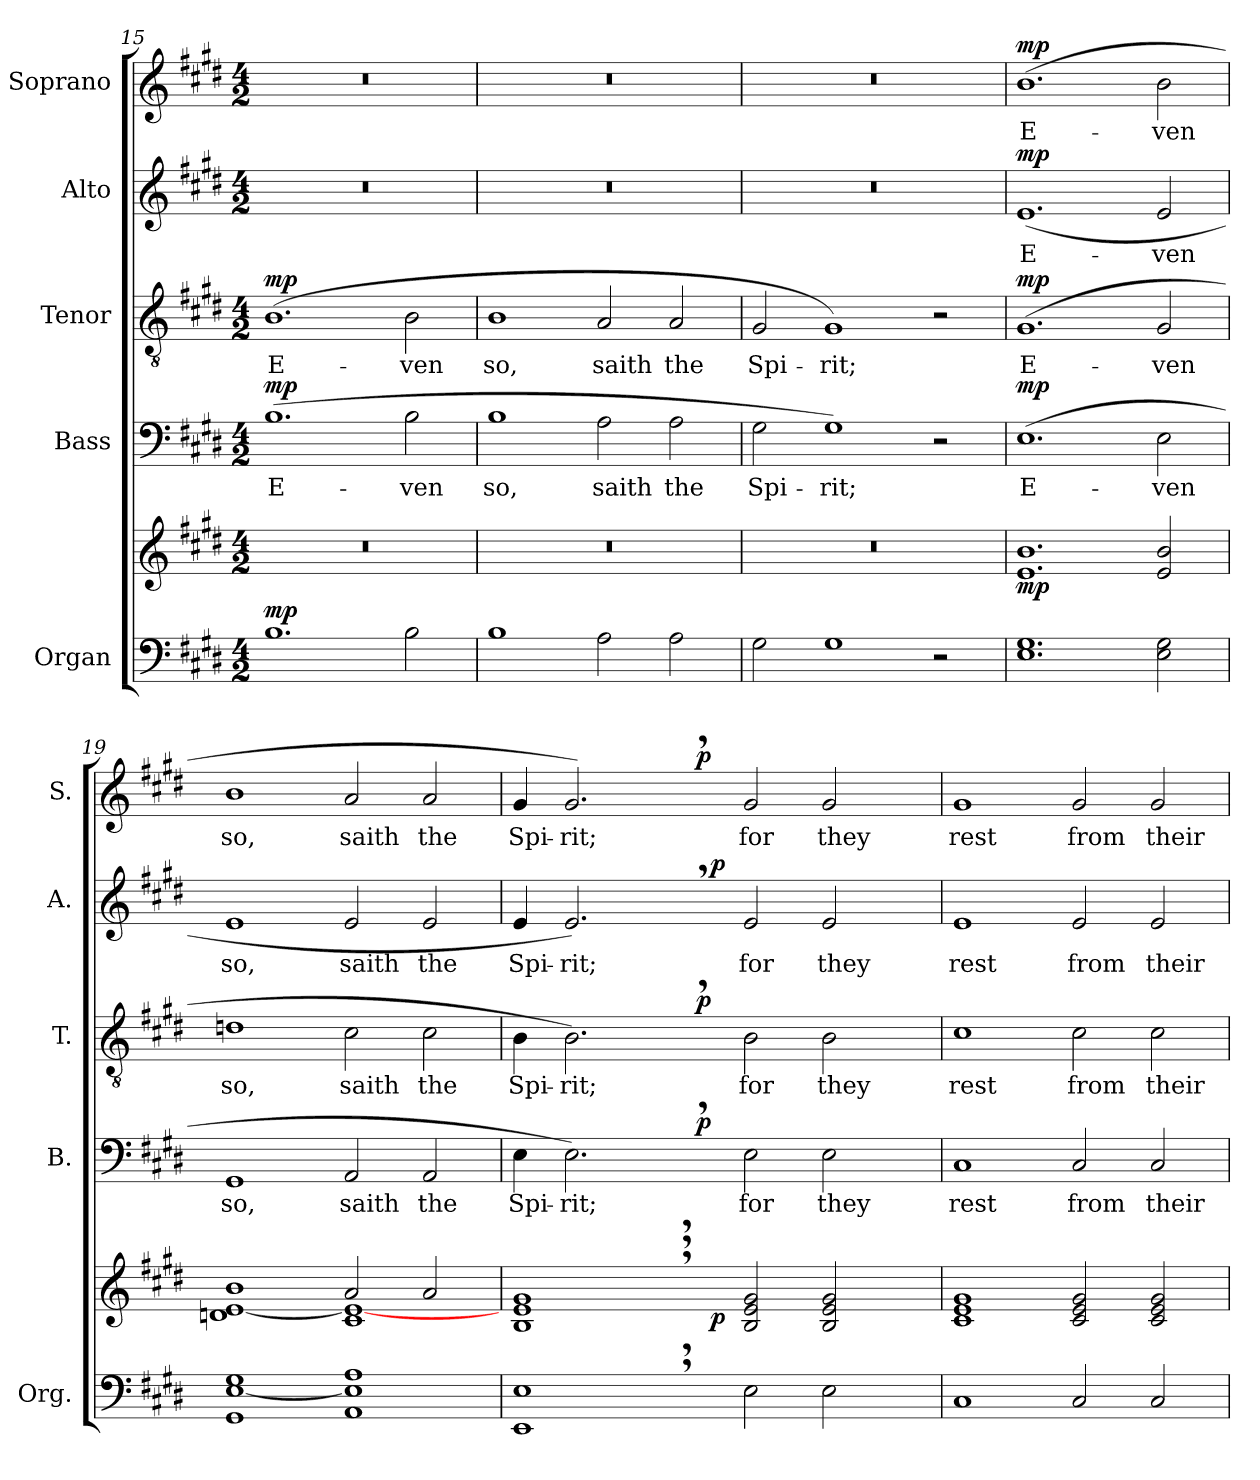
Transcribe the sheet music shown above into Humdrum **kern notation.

**kern	**kern	**dynam	**kern	**text	**dynam	**kern	**text	**dynam	**kern	**text	**dynam	**kern	**text	**dynam
*part5	*part5	*part5	*part4	*part4	*part4	*part3	*part3	*part3	*part2	*part2	*part2	*part1	*part1	*part1
*staff6	*staff5	*staff5/6	*staff4	*staff4	*staff4	*staff3	*staff3	*staff3	*staff2	*staff2	*staff2	*staff1	*staff1	*staff1
*I"Organ	*	*	*I"Bass	*	*	*I"Tenor	*	*	*I"Alto	*	*	*I"Soprano	*	*
*I'Org.	*	*	*I'B.	*	*	*I'T.	*	*	*I'A.	*	*	*I'S.	*	*
*clefF4	*clefG2	*	*clefF4	*	*	*clefGv2	*	*	*clefG2	*	*	*clefG2	*	*
*k[f#c#g#d#]	*k[f#c#g#d#]	*	*k[f#c#g#d#]	*	*	*k[f#c#g#d#]	*	*	*k[f#c#g#d#]	*	*	*k[f#c#g#d#]	*	*
*E:	*E:	*	*E:	*	*	*E:	*	*	*E:	*	*	*E:	*	*
*M4/2	*M4/2	*	*M4/2	*	*	*M4/2	*	*	*M4/2	*	*	*M4/2	*	*
=15	=15	=15	=15	=15	=15	=15	=15	=15	=15	=15	=15	=15	=15	=15
!	!	!LO:DY:a=2	!	!LO:LY:b	!LO:DY:a	!	!LO:LY:b	!LO:DY:a	!	!	!	!	!	!
1.B	0r	mp	(>1.B	E-	mp	(>1.B	E-	mp	0r	.	.	0r	.	.
!	!	!	!	!LO:LY:b	!	!	!LO:LY:b	!	!	!	!	!	!	!
2B\	.	.	2B\	-ven	.	2B\	-ven	.	.	.	.	.	.	.
=16	=16	=16	=16	=16	=16	=16	=16	=16	=16	=16	=16	=16	=16	=16
!	!	!	!	!LO:LY:b	!	!	!LO:LY:b	!	!	!	!	!	!	!
1B	0r	.	1B	so,	.	1B	so,	.	0r	.	.	0r	.	.
!	!	!	!	!LO:LY:b	!	!	!LO:LY:b	!	!	!	!	!	!	!
2A\	.	.	2A\	saith	.	2A/	saith	.	.	.	.	.	.	.
!	!	!	!	!LO:LY:b	!	!	!LO:LY:b	!	!	!	!	!	!	!
2A\	.	.	2A\	the	.	2A/	the	.	.	.	.	.	.	.
=17	=17	=17	=17	=17	=17	=17	=17	=17	=17	=17	=17	=17	=17	=17
!	!	!	!	!LO:LY:b	!	!	!LO:LY:b	!	!	!	!	!	!	!
2G#\	0r	.	2G#\	Spi-	.	2G#/	Spi-	.	0r	.	.	0r	.	.
!	!	!	!	!LO:LY:b	!	!	!LO:LY:b	!	!	!	!	!	!	!
1G#	.	.	1G#)	-rit;	.	1G#)	-rit;	.	.	.	.	.	.	.
2r	.	.	2r	.	.	2r	.	.	.	.	.	.	.	.
!!LO:PB:g=z
=18	=18	=18	=18	=18	=18	=18	=18	=18	=18	=18	=18	=18	=18	=18
!	!	!LO:DY:b	!	!LO:LY:b	!LO:DY:a	!	!LO:LY:b	!LO:DY:a	!	!LO:LY:b	!LO:DY:a	!	!LO:LY:b	!LO:DY:a
1.E 1.G#	1.e 1.b	mp	(>1.E	E-	mp	(>1.G#	E-	mp	(>1.e	E-	mp	(>1.b	E-	mp
!	!	!	!	!LO:LY:b	!	!	!LO:LY:b	!	!	!LO:LY:b	!	!	!LO:LY:b	!
2E\ 2G#\	2e/ 2b/	.	2E\	-ven	.	2G#/	-ven	.	2e/	-ven	.	2b\	-ven	.
=19	=19	=19	=19	=19	=19	=19	=19	=19	=19	=19	=19	=19	=19	=19
*	*^	*	*	*	*	*	*	*	*	*	*	*	*	*
!	!	!	!	!	!LO:LY:b	!	!	!LO:LY:b	!	!	!LO:LY:b	!	!	!LO:LY:b	!
1GG# [1E 1G#	1b	1dn [<1e	.	1GG#	so,	.	1dn	so,	.	1e	so,	.	1b	so,	.
!	!	!	!	!	!LO:LY:b	!	!	!LO:LY:b	!	!	!LO:LY:b	!	!	!LO:LY:b	!
1AA 1E] 1A	2a/	1c# 1e_	.	2AA/	saith	.	2c#\	saith	.	2e/	saith	.	2a/	saith	.
!	!	!	!	!	!LO:LY:b	!	!	!LO:LY:b	!	!	!LO:LY:b	!	!	!LO:LY:b	!
.	2a/	.	.	2AA/	the	.	2c#\	the	.	2e/	the	.	2a/	the	.
=20	=20	=20	=20	=20	=20	=20	=20	=20	=20	=20	=20	=20	=20	=20	=20
!	!	!	!	!	!LO:LY:b	!	!	!LO:LY:b	!	!	!LO:LY:b	!	!	!LO:LY:b	!
*	*	*	*	*^	*	*	*^	*	*	*^	*	*	*^	*	*
1EE,> 1E,>	1B,> 1e,> 1g#,>	2..ryy	.	4E\	2ryy	Spi-	.	4B\	2ryy	Spi-	.	4e/	2..ryy	Spi-	.	4g#/	2ryy	Spi-	.
!	!	!	!	!	!	!LO:LY:b	!	!	!	!LO:LY:b	!	!	!	!LO:LY:b	!	!	!	!LO:LY:b	!
.	.	.	.	2.E,>\)	.	-rit;	.	2.B,>\)	.	-rit;	.	2.e,>/)	.	-rit;	.	2.g#,>/)	.	-rit;	.
.	.	.	.	.	4ryy	.	.	.	4ryy	.	.	.	.	.	.	.	4ryy	.	.
.	.	.	.	.	16.ryy	.	.	.	16.ryy	.	.	.	.	.	.	.	16.ryy	.	.
!	!	!	!	!	!	!	!LO:DY:a	!	!	!	!LO:DY:a	!	!	!	!	!	!	!	!LO:DY:a
.	.	.	.	.	1ryy	.	p	.	1ryy	.	p	.	.	.	.	.	1ryy	.	p
!	!	!	!LO:DY:b	!	!	!	!	!	!	!	!	!	!	!	!LO:DY:a	!	!	!	!
.	.	1ryy	p	.	.	.	.	.	.	.	.	.	1ryy	.	p	.	.	.	.
!	!	!	!	!	!	!LO:LY:b	!	!	!	!LO:LY:b	!	!	!	!LO:LY:b	!	!	!	!LO:LY:b	!
2E\	2B/ 2e/ 2g#/	.	.	2E\	.	for	.	2B\	.	for	.	2e/	.	for	.	2g#/	.	for	.
!	!	!	!	!	!	!LO:LY:b	!	!	!	!LO:LY:b	!	!	!	!LO:LY:b	!	!	!	!LO:LY:b	!
2E\	2B/ 2e/ 2g#/	.	.	2E\	.	they	.	2B\	.	they	.	2e/	.	they	.	2g#/	.	they	.
.	.	.	.	.	8ryy	.	.	.	8ryy	.	.	.	.	.	.	.	8ryy	.	.
.	.	8ryy	.	.	.	.	.	.	.	.	.	.	8ryy	.	.	.	.	.	.
.	.	.	.	.	32ryy	.	.	.	32ryy	.	.	.	.	.	.	.	32ryy	.	.
=21	=21	=21	=21	=21	=21	=21	=21	=21	=21	=21	=21	=21	=21	=21	=21	=21	=21	=21	=21
!	!	!	!	!	!	!LO:LY:b	!	!	!	!LO:LY:b	!	!	!	!LO:LY:b	!	!	!	!LO:LY:b	!
*	*v	*v	*	*	*	*	*	*v	*v	*	*	*v	*v	*	*	*v	*v	*	*
*	*	*	*v	*v	*	*	*	*	*	*	*	*	*	*	*
1C#	1c# 1e 1g#	.	1C#	rest	.	1c#	rest	.	1e	rest	.	1g#	rest	.
!	!	!	!	!LO:LY:b	!	!	!LO:LY:b	!	!	!LO:LY:b	!	!	!LO:LY:b	!
2C#/	2c#/ 2e/ 2g#/	.	2C#/	from	.	2c#\	from	.	2e/	from	.	2g#/	from	.
!	!	!	!	!LO:LY:b	!	!	!LO:LY:b	!	!	!LO:LY:b	!	!	!LO:LY:b	!
2C#/	2c#/ 2e/ 2g#/	.	2C#/	their	.	2c#\	their	.	2e/	their	.	2g#/	their	.
=	=	=	=	=	=	=	=	=	=	=	=	=	=	=
*-	*-	*-	*-	*-	*-	*-	*-	*-	*-	*-	*-	*-	*-	*-
